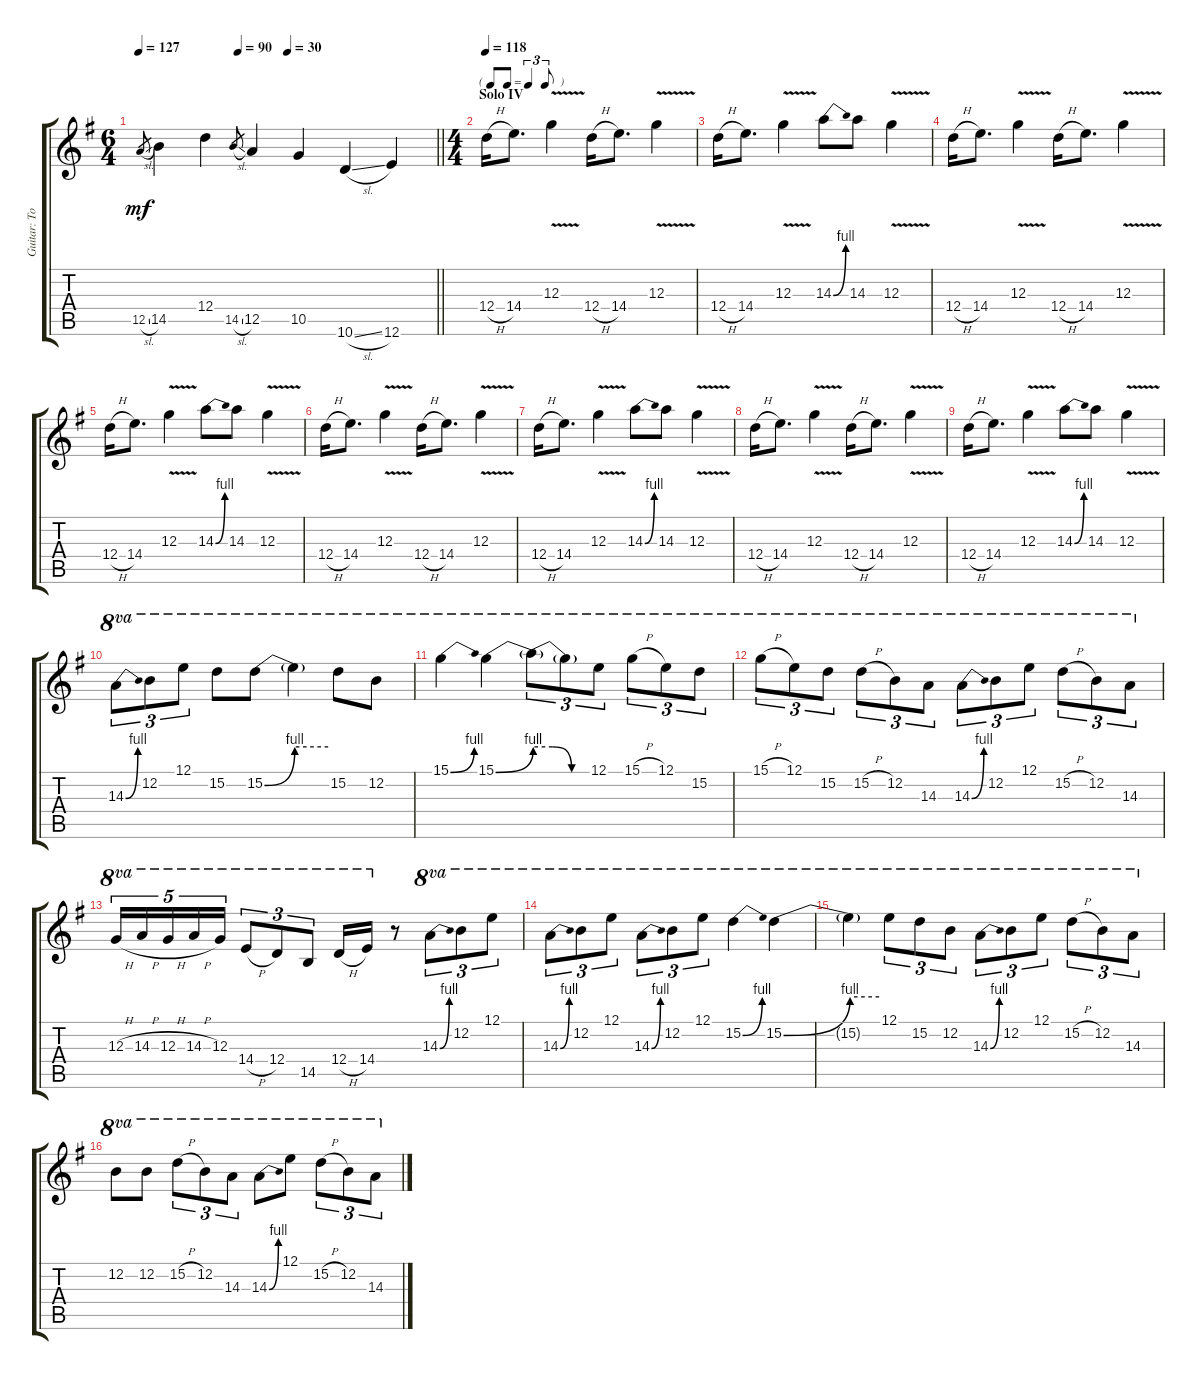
\track ("Guitar: Tony" "Guitar: To") {instrument distortionguitar}
\staff {score tabs}
\tuning (E4 B3 G3 D3 A2 E2) {hide}
\ts (6 4)
\tempo (30 0.5)
\tempo 127
\tempo (90 0.3333333333333333)
\clef g2
\barLineRight lightlight
\ks g
12.5{sl}.8{gr dy mf} 14.5.4 12.4.4 14.5{sl}.8{gr} 12.5.4 10.5.4 10.6{sl}.4 12.6.4 |
\ts (4 4)
\tf triplet8th
\section ("" "Solo IV")
\tempo 118
12.4{h}.16 14.4.8{d} 12.3{v}.4 12.4{h}.16 14.4.8{d} 12.3{v}.4 |
12.4{h}.16 14.4.8{d} 12.3{v}.4 14.3{be (bend 0 0 60 4)}.8 14.3.8 12.3{v}.4 |
12.4{h}.16 14.4.8{d} 12.3{v}.4 12.4{h}.16 14.4.8{d} 12.3{v}.4 |
12.4{h}.16 14.4.8{d} 12.3{v}.4 14.3{be (bend 0 0 60 4)}.8 14.3.8 12.3{v}.4 |
12.4{h}.16 14.4.8{d} 12.3{v}.4 12.4{h}.16 14.4.8{d} 12.3{v}.4 |
12.4{h}.16 14.4.8{d} 12.3{v}.4 14.3{be (bend 0 0 60 4)}.8 14.3.8 12.3{v}.4 |
12.4{h}.16 14.4.8{d} 12.3{v}.4 12.4{h}.16 14.4.8{d} 12.3{v}.4 |
12.4{h}.16 14.4.8{d} 12.3{v}.4 14.3{be (bend 0 0 60 4)}.8 14.3.8 12.3{v}.4 |
14.3{be (bend 0 0 60 4)}.8{tu (3 2) ot 8va} 12.2.8{tu (3 2) ot 8va} 12.1.8{tu (3 2) ot 8va} 15.2.8{ot 8va} 15.2{be (bend 0 0 60 4)}.8{ot 8va} 15.2{be (hold 0 4 60 4) t}.4{ot 8va} 15.2.8{ot 8va} 12.2.8{ot 8va} |
15.1{be (bend 0 0 60 4)}.4{ot 8va} 15.1{be (bend 0 0 60 4)}.4{ot 8va} 15.1{be (custom 0 4 20 4 40 0 60 0) t}.8{tu (3 2) ot 8va} 15.1{t}.8{tu (3 2) ot 8va} 12.1.8{tu (3 2) ot 8va} 15.1{h}.8{tu (3 2) ot 8va} 12.1.8{tu (3 2) ot 8va} 15.2.8{tu (3 2) ot 8va} |
15.1{h}.8{tu (3 2) ot 8va} 12.1.8{tu (3 2) ot 8va} 15.2.8{tu (3 2) ot 8va} 15.2{h}.8{tu (3 2) ot 8va} 12.2.8{tu (3 2) ot 8va} 14.3.8{tu (3 2) ot 8va} 14.3{be (bend 0 0 60 4)}.8{tu (3 2) ot 8va} 12.2.8{tu (3 2) ot 8va} 12.1.8{tu (3 2) ot 8va} 15.2{h}.8{tu (3 2) ot 8va} 12.2.8{tu (3 2) ot 8va} 14.3.8{tu (3 2) ot 8va} |
12.3{h}.16{tu (5 4) ot 8va} 14.3{h}.16{tu (5 4) ot 8va} 12.3{h}.16{tu (5 4) ot 8va} 14.3{h}.16{tu (5 4) ot 8va} 12.3.16{tu (5 4) ot 8va} 14.4{h}.8{tu (3 2) ot 8va} 12.4.8{tu (3 2) ot 8va} 14.5.8{tu (3 2) ot 8va} 12.4{h}.16{ot 8va} 14.4.16{ot 8va} r.8 14.3{be (bend 0 0 60 4)}.8{tu (3 2) ot 8va} 12.2.8{tu (3 2) ot 8va} 12.1.8{tu (3 2) ot 8va} |
14.3{be (bend 0 0 60 4)}.8{tu (3 2) ot 8va} 12.2.8{tu (3 2) ot 8va} 12.1.8{tu (3 2) ot 8va} 14.3{be (bend 0 0 60 4)}.8{tu (3 2) ot 8va} 12.2.8{tu (3 2) ot 8va} 12.1.8{tu (3 2) ot 8va} 15.2{be (bend 0 0 60 4)}.4{ot 8va} 15.2{be (bend 0 0 60 4)}.4{ot 8va} |
15.2{be (hold 0 4 60 4) t}.4{ot 8va} 12.1.8{tu (3 2) ot 8va} 15.2.8{tu (3 2) ot 8va} 12.2.8{tu (3 2) ot 8va} 14.3{be (bend 0 0 60 4)}.8{tu (3 2) ot 8va} 12.2.8{tu (3 2) ot 8va} 12.1.8{tu (3 2) ot 8va} 15.2{h}.8{tu (3 2) ot 8va} 12.2.8{tu (3 2) ot 8va} 14.3.8{tu (3 2) ot 8va} |
12.2.8{ot 8va} 12.2.8{ot 8va} 15.2{h}.8{tu (3 2) ot 8va} 12.2.8{tu (3 2) ot 8va} 14.3.8{tu (3 2) ot 8va} 14.3{be (bend 0 0 60 4)}.8{ot 8va} 12.1.8{ot 8va} 15.2{h}.8{tu (3 2) ot 8va} 12.2.8{tu (3 2) ot 8va} 14.3.8{tu (3 2) ot 8va}
